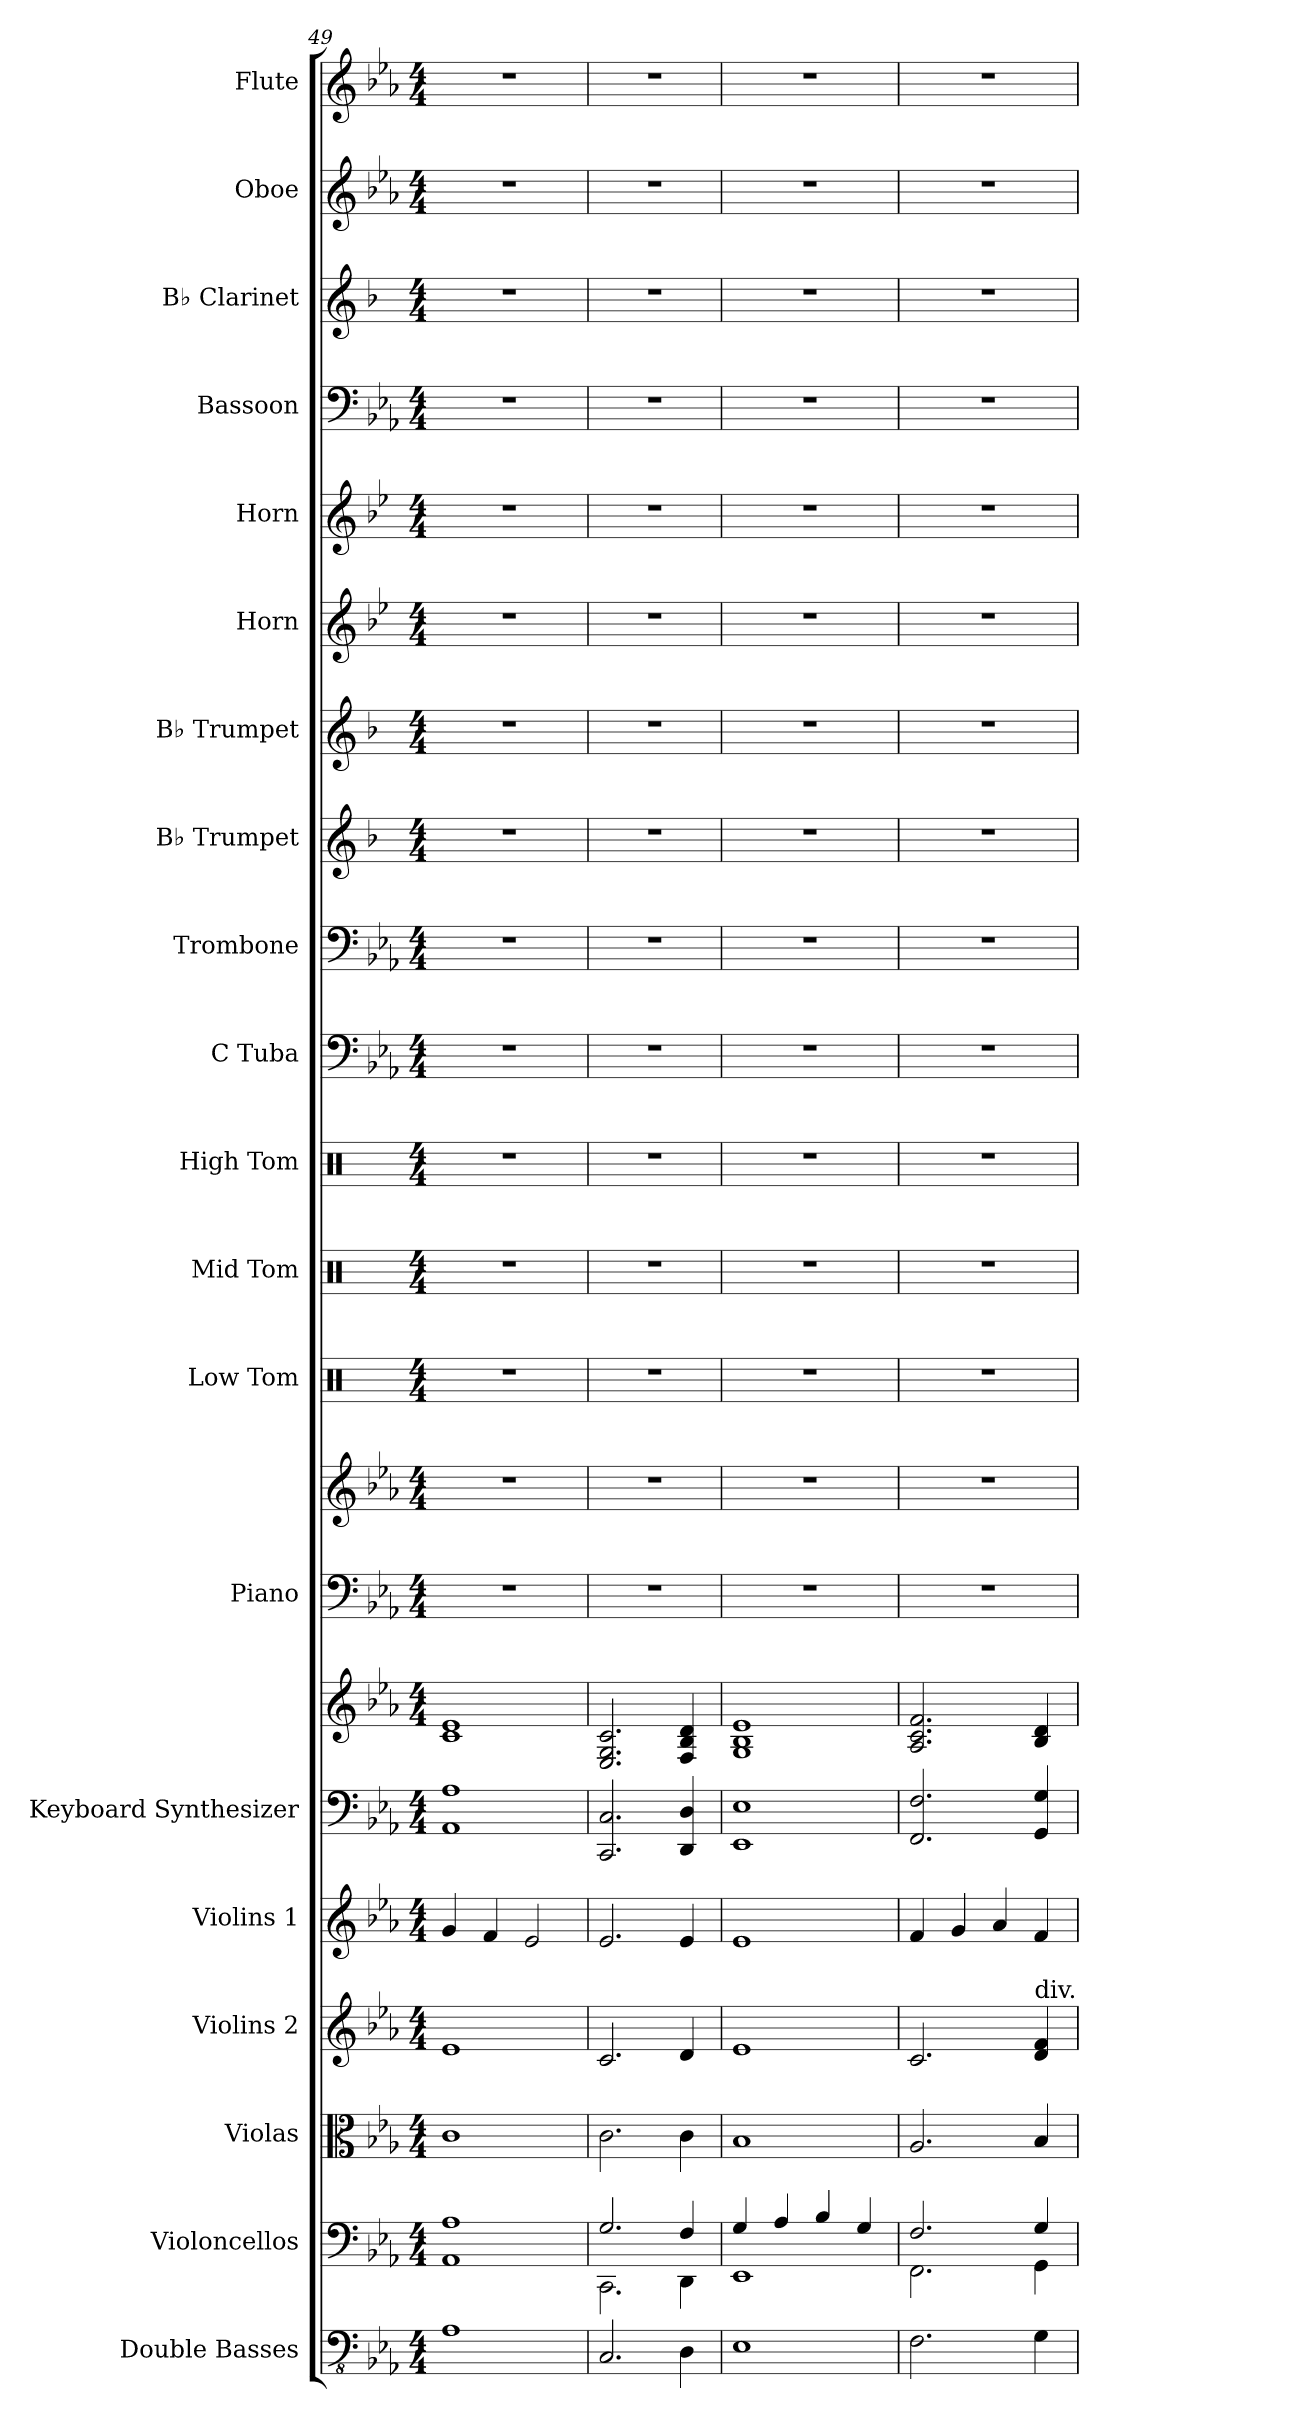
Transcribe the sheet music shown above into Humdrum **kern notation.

**kern	**kern	**kern	**kern	**kern	**kern	**kern	**kern	**kern	**kern	**kern	**kern	**kern	**kern	**kern	**kern	**kern	**kern	**kern	**kern	**kern	**kern
*part20	*part19	*part18	*part17	*part16	*part15	*part15	*part14	*part14	*part13	*part12	*part11	*part10	*part9	*part8	*part7	*part6	*part5	*part4	*part3	*part2	*part1
*staff22	*staff21	*staff20	*staff19	*staff18	*staff17	*staff16	*staff15	*staff14	*staff13	*staff12	*staff11	*staff10	*staff9	*staff8	*staff7	*staff6	*staff5	*staff4	*staff3	*staff2	*staff1
*I"Double Basses	*I"Violoncellos	*I"Violas	*I"Violins 2	*I"Violins 1	*I"Keyboard Synthesizer	*	*I"Piano	*	*I"Low Tom	*I"Mid Tom	*I"High Tom	*I"C Tuba	*I"Trombone	*I"B♭ Trumpet	*I"B♭ Trumpet	*I"Horn	*I"Horn	*I"Bassoon	*I"B♭ Clarinet	*I"Oboe	*I"Flute
*I'Dbs.	*I'Vlcs.	*I'Vlas.	*I'Vlns. 2	*I'Vlns. 1	*I'Synth.	*	*I'Pno.	*	*I'L. To.	*I'M. To.	*I'H. To.	*I'C Tu.	*I'Trb.	*I'B♭ Tpt.	*I'B♭ Tpt.	*I'Hn.	*I'Hn.	*I'Bsn.	*I'B♭ Cl.	*I'Ob.	*I'Fl.
!!LO:PB:g=z
*clefFv4	*clefF4	*clefC3	*clefG2	*clefG2	*clefF4	*clefG2	*clefF4	*clefG2	*clefX	*clefX	*clefX	*clefF4	*clefF4	*clefG2	*clefG2	*clefG2	*clefG2	*clefF4	*clefG2	*clefG2	*clefG2
*	*	*	*	*	*	*	*	*	*	*	*	*	*	*ITrd1c2	*ITrd1c2	*ITrd4c7	*ITrd4c7	*	*ITrd1c2	*	*
*k[b-e-a-]	*k[b-e-a-]	*k[b-e-a-]	*k[b-e-a-]	*k[b-e-a-]	*k[b-e-a-]	*k[b-e-a-]	*k[b-e-a-]	*k[b-e-a-]	*k[]	*k[]	*k[]	*k[b-e-a-]	*k[b-e-a-]	*k[b-e-a-]	*k[b-e-a-]	*k[b-e-a-]	*k[b-e-a-]	*k[b-e-a-]	*k[b-e-a-]	*k[b-e-a-]	*k[b-e-a-]
*E-:	*E-:	*E-:	*E-:	*E-:	*E-:	*E-:	*E-:	*E-:	*C:	*C:	*C:	*E-:	*E-:	*E-:	*E-:	*E-:	*E-:	*E-:	*E-:	*E-:	*E-:
*M4/4	*M4/4	*M4/4	*M4/4	*M4/4	*M4/4	*M4/4	*M4/4	*M4/4	*M4/4	*M4/4	*M4/4	*M4/4	*M4/4	*M4/4	*M4/4	*M4/4	*M4/4	*M4/4	*M4/4	*M4/4	*M4/4
=49	=49	=49	=49	=49	=49	=49	=49	=49	=49	=49	=49	=49	=49	=49	=49	=49	=49	=49	=49	=49	=49
*	*^	*	*	*	*	*	*	*	*	*	*	*	*	*	*	*	*	*	*	*	*
1AA-	1A-	1AA-	1c	1e-	4g/	1AA- 1A-	1c 1e-	1r	1r	1r	1r	1r	1r	1r	1r	1r	1r	1r	1r	1r	1r	1r
.	.	.	.	.	4f/	.	.	.	.	.	.	.	.	.	.	.	.	.	.	.	.	.
.	.	.	.	.	2e-/	.	.	.	.	.	.	.	.	.	.	.	.	.	.	.	.	.
=50	=50	=50	=50	=50	=50	=50	=50	=50	=50	=50	=50	=50	=50	=50	=50	=50	=50	=50	=50	=50	=50	=50
2.CC/	2.G/	2.CC\	2.c\	2.c/	2.e-/	2.CC/ 2.C/	2.E-/ 2.G/ 2.c/	1r	1r	1r	1r	1r	1r	1r	1r	1r	1r	1r	1r	1r	1r	1r
4DD\	4F/	4DD\	4c\	4d/	4e-/	4DD/ 4D/	4F/ 4B-/ 4d/	.	.	.	.	.	.	.	.	.	.	.	.	.	.	.
=51	=51	=51	=51	=51	=51	=51	=51	=51	=51	=51	=51	=51	=51	=51	=51	=51	=51	=51	=51	=51	=51	=51
1EE-	4G/	1EE-	1B-	1e-	1e-	1EE- 1E-	1G 1B- 1e-	1r	1r	1r	1r	1r	1r	1r	1r	1r	1r	1r	1r	1r	1r	1r
.	4A-/	.	.	.	.	.	.	.	.	.	.	.	.	.	.	.	.	.	.	.	.	.
.	4B-/	.	.	.	.	.	.	.	.	.	.	.	.	.	.	.	.	.	.	.	.	.
.	4G/	.	.	.	.	.	.	.	.	.	.	.	.	.	.	.	.	.	.	.	.	.
=52	=52	=52	=52	=52	=52	=52	=52	=52	=52	=52	=52	=52	=52	=52	=52	=52	=52	=52	=52	=52	=52	=52
2.FF\	2.F/	2.FF\	2.A-/	2.c/	4f/	2.FF/ 2.F/	2.A-/ 2.c/ 2.f/	1r	1r	1r	1r	1r	1r	1r	1r	1r	1r	1r	1r	1r	1r	1r
.	.	.	.	.	4g/	.	.	.	.	.	.	.	.	.	.	.	.	.	.	.	.	.
.	.	.	.	.	4a-/	.	.	.	.	.	.	.	.	.	.	.	.	.	.	.	.	.
!	!	!	!	!LO:TX:a:t=div.	!	!	!	!	!	!	!	!	!	!	!	!	!	!	!	!	!	!
4GG\	4G/	4GG\	4B-/	4d/ 4f/	4f/	4GG/ 4G/	4B-/ 4d/	.	.	.	.	.	.	.	.	.	.	.	.	.	.	.
*	*v	*v	*	*	*	*	*	*	*	*	*	*	*	*	*	*	*	*	*	*	*	*
=	=	=	=	=	=	=	=	=	=	=	=	=	=	=	=	=	=	=	=	=	=
*-	*-	*-	*-	*-	*-	*-	*-	*-	*-	*-	*-	*-	*-	*-	*-	*-	*-	*-	*-	*-	*-
